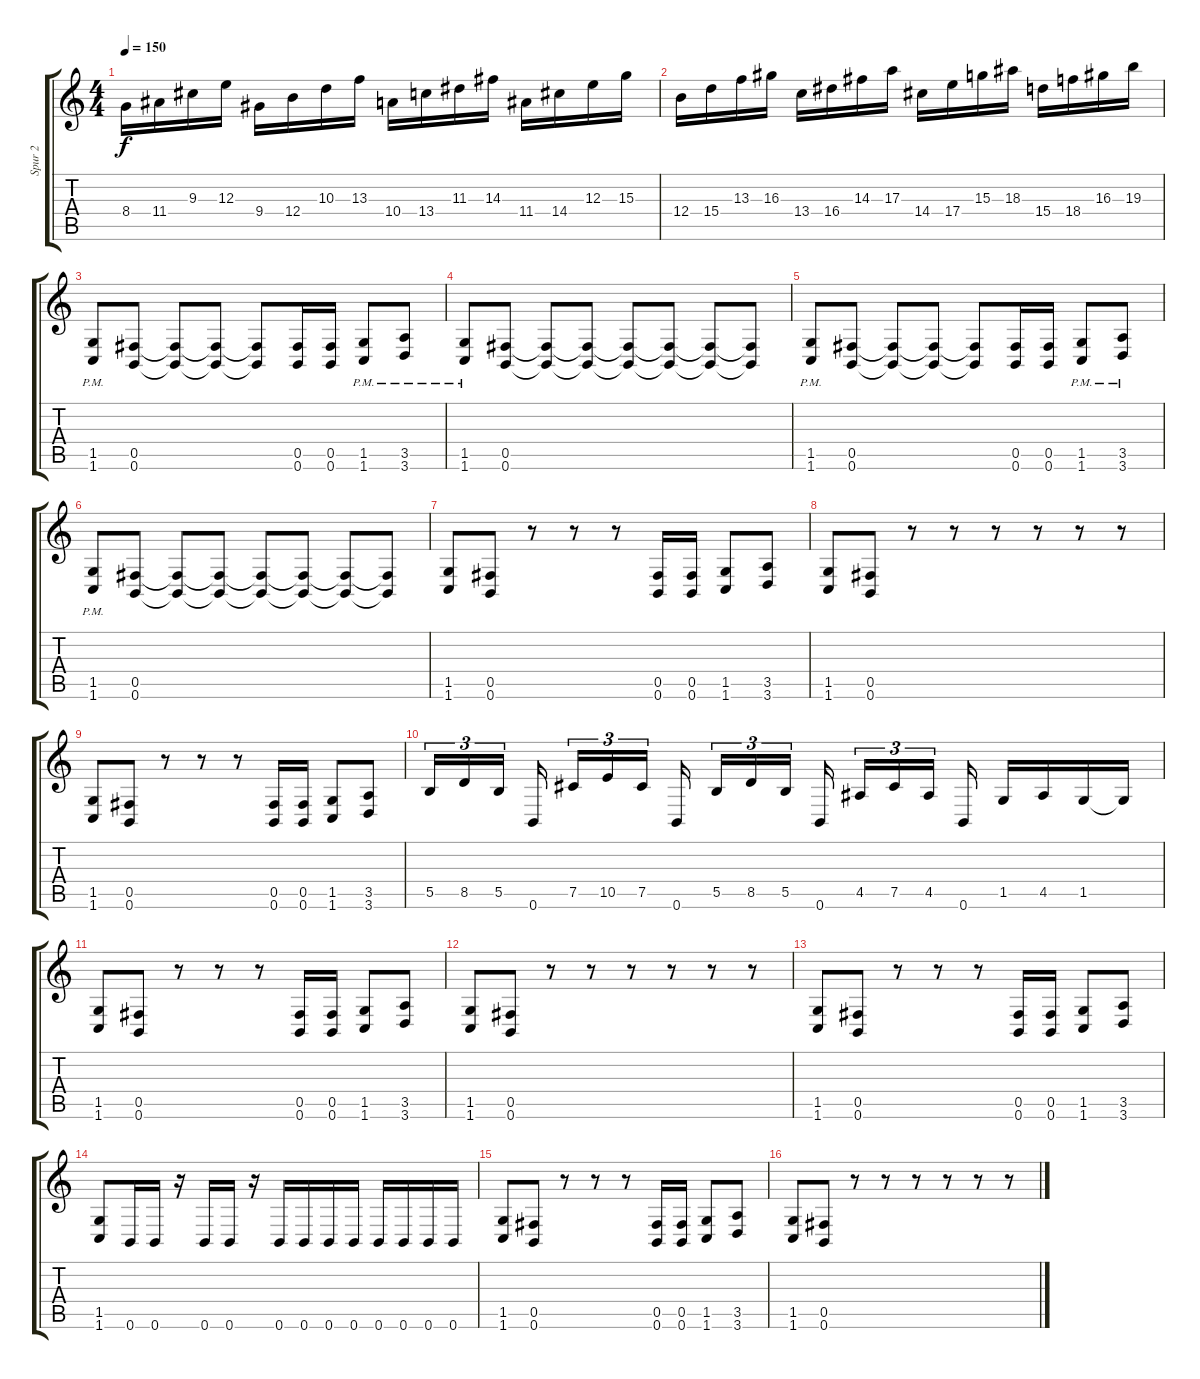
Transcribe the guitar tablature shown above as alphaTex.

\track ("Spur 2" "Spur 2") {instrument distortionguitar}
\staff {score tabs}
\tuning (Db4 Ab3 E3 B2 Gb2 B1) {hide}
\ts (4 4)
\tempo 150
\clef g2
\ks c
8.4.16{dy f} 11.4.16 9.3.16 12.3.16 9.4.16 12.4.16 10.3.16 13.3.16 10.4.16 13.4.16 11.3.16 14.3.16 11.4.16 14.4.16 12.3.16 15.3.16 |
12.4.16 15.4.16 13.3.16 16.3.16 13.4.16 16.4.16 14.3.16 17.3.16 14.4.16 17.4.16 15.3.16 18.3.16 15.4.16 18.4.16 16.3.16 19.3.16 |
(1.5{pm} 1.6{pm}).8 (0.5 0.6).8 (0.5{t} 0.6{t}).8 (0.5{t} 0.6{t}).8 (0.5{t} 0.6{t}).8 (0.5 0.6).16 (0.5 0.6).16 (1.5{pm} 1.6{pm}).8 (3.5{pm} 3.6{pm}).8 |
(1.5{pm} 1.6{pm}).8 (0.5 0.6).8 (0.5{t} 0.6{t}).8 (0.5{t} 0.6{t}).8 (0.5{t} 0.6{t}).8 (0.5{t} 0.6{t}).8 (0.5{t} 0.6{t}).8 (0.5{t} 0.6{t}).8 |
(1.5{pm} 1.6{pm}).8 (0.5 0.6).8 (0.5{t} 0.6{t}).8 (0.5{t} 0.6{t}).8 (0.5{t} 0.6{t}).8 (0.5 0.6).16 (0.5 0.6).16 (1.5{pm} 1.6{pm}).8 (3.5{pm} 3.6{pm}).8 |
(1.5{pm} 1.6{pm}).8 (0.5 0.6).8 (0.5{t} 0.6{t}).8 (0.5{t} 0.6{t}).8 (0.5{t} 0.6{t}).8 (0.5{t} 0.6{t}).8 (0.5{t} 0.6{t}).8 (0.5{t} 0.6{t}).8 |
(1.5 1.6).8 (0.5 0.6).8 r.8 r.8 r.8 (0.5 0.6).16 (0.5 0.6).16 (1.5 1.6).8 (3.5 3.6).8 |
(1.5 1.6).8 (0.5 0.6).8 r.8 r.8 r.8 r.8 r.8 r.8 |
(1.5 1.6).8 (0.5 0.6).8 r.8 r.8 r.8 (0.5 0.6).16 (0.5 0.6).16 (1.5 1.6).8 (3.5 3.6).8 |
5.5.16{tu (3 2)} 8.5.16{tu (3 2)} 5.5.16{tu (3 2) beam splitsecondary} 0.6.16{beam splitsecondary} 7.5.16{tu (3 2)} 10.5.16{tu (3 2)} 7.5.16{tu (3 2) beam splitsecondary} 0.6.16{beam splitsecondary} 5.5.16{tu (3 2)} 8.5.16{tu (3 2)} 5.5.16{tu (3 2)} 0.6.16{beam splitsecondary} 4.5.16{tu (3 2)} 7.5.16{tu (3 2)} 4.5.16{tu (3 2) beam splitsecondary} 0.6.16 1.5.16 4.5.16 1.5.16 1.5{t}.16 |
(1.5 1.6).8 (0.5 0.6).8 r.8 r.8 r.8 (0.5 0.6).16 (0.5 0.6).16 (1.5 1.6).8 (3.5 3.6).8 |
(1.5 1.6).8 (0.5 0.6).8 r.8 r.8 r.8 r.8 r.8 r.8 |
(1.5 1.6).8 (0.5 0.6).8 r.8 r.8 r.8 (0.5 0.6).16 (0.5 0.6).16 (1.5 1.6).8 (3.5 3.6).8 |
(1.5 1.6).8 0.6.16 0.6.16 r.16 0.6.16 0.6.16 r.16 0.6.16 0.6.16 0.6.16 0.6.16 0.6.16 0.6.16 0.6.16 0.6.16 |
(1.5 1.6).8 (0.5 0.6).8 r.8 r.8 r.8 (0.5 0.6).16 (0.5 0.6).16 (1.5 1.6).8 (3.5 3.6).8 |
(1.5 1.6).8 (0.5 0.6).8 r.8 r.8 r.8 r.8 r.8 r.8
